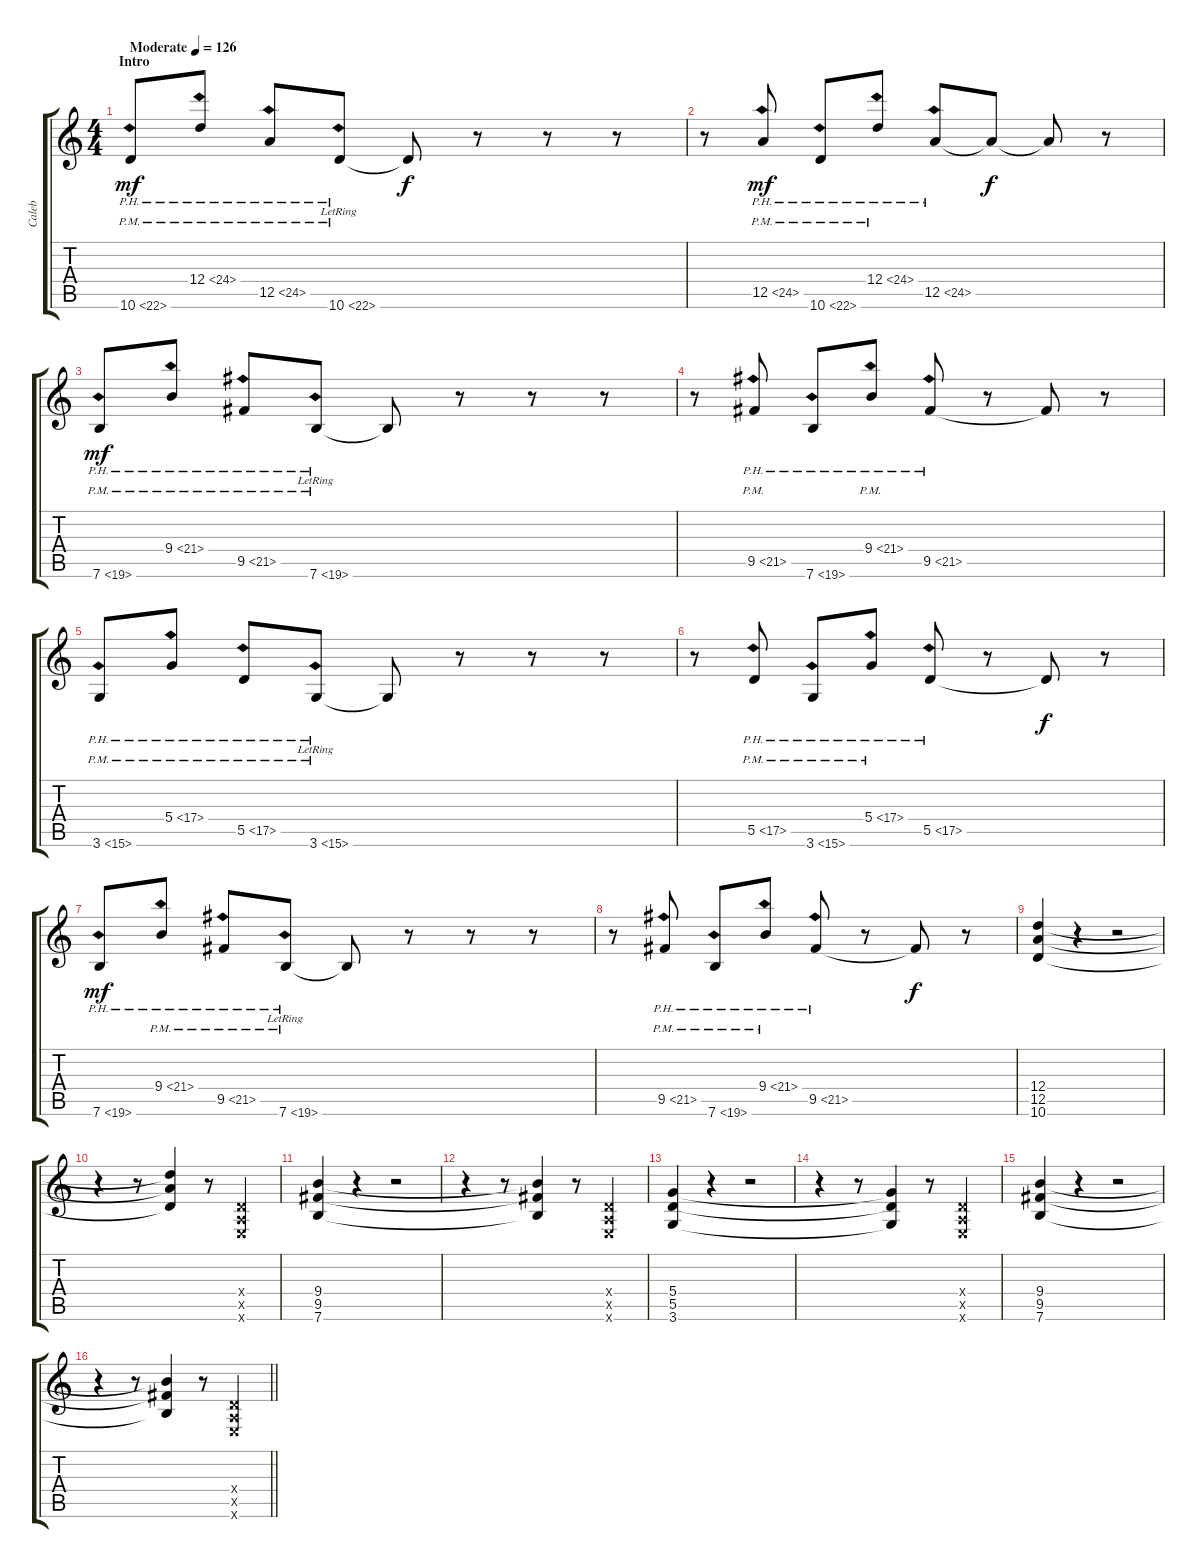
\track ("Caleb" "Caleb") {instrument overdrivenguitar}
\staff {score tabs}
\tuning (E4 B3 G3 D3 A2 E2) {hide}
\ts (4 4)
\section ("" "Intro")
\tempo (126 "Moderate")
\clef g2
\ks c
10.6{ph 12 pm}.8{dy mf instrument overdrivenguitar} 12.4{ph 12 pm}.8 12.5{ph 12 pm}.8 10.6{ph 12 pm lr}.8 10.6{t}.8{dy f} r.8 r.8 r.8 |
r.8 12.5{ph 12 pm}.8{dy mf} 10.6{ph 12 pm}.8 12.4{ph 12 pm}.8 12.5{ph 12}.8 12.5{t}.8{dy f} 12.5{t}.8 r.8 |
7.6{ph 12 pm}.8{dy mf} 9.4{ph 12 pm}.8 9.5{ph 12 pm}.8 7.6{ph 12 pm lr}.8 7.6{t}.8 r.8 r.8 r.8 |
r.8 9.5{ph 12 pm}.8 7.6{ph 12}.8 9.4{ph 12 pm}.8 9.5{ph 12}.8 r.8 9.5{t}.8 r.8 |
3.6{ph 12 pm}.8 5.4{ph 12 pm}.8 5.5{ph 12 pm}.8 3.6{ph 12 pm lr}.8 3.6{t}.8 r.8 r.8 r.8 |
r.8 5.5{ph 12 pm}.8 3.6{ph 12 pm}.8 5.4{ph 12 pm}.8 5.5{ph 12}.8 r.8 5.5{t}.8{dy f} r.8 |
7.6{ph 12}.8{dy mf} 9.4{ph 12 pm}.8 9.5{ph 12 pm}.8 7.6{ph 12 pm lr}.8 7.6{t}.8 r.8 r.8 r.8 |
r.8 9.5{ph 12 pm}.8 7.6{ph 12 pm}.8 9.4{ph 12 pm}.8 9.5{ph 12}.8 r.8 9.5{t}.8{dy f} r.8 |
(12.4 12.5 10.6).4 r.4 r.2 |
r.4 r.8 (12.4{t} 12.5{t} 10.6{t}).4 r.8 (0.4{x} 0.5{x} 0.6{x}).4 |
(9.4 9.5 7.6).4 r.4 r.2 |
r.4 r.8 (9.4{t} 9.5{t} 7.6{t}).4 r.8 (0.4{x} 0.5{x} 0.6{x}).4 |
(5.4 5.5 3.6).4 r.4 r.2 |
r.4 r.8 (5.4{t} 5.5{t} 3.6{t}).4 r.8 (0.4{x} 0.5{x} 0.6{x}).4 |
(9.4 9.5 7.6).4 r.4 r.2 |
\barLineRight lightlight
r.4 r.8 (9.4{t} 9.5{t} 7.6{t}).4 r.8 (0.4{x} 0.5{x} 0.6{x}).4
